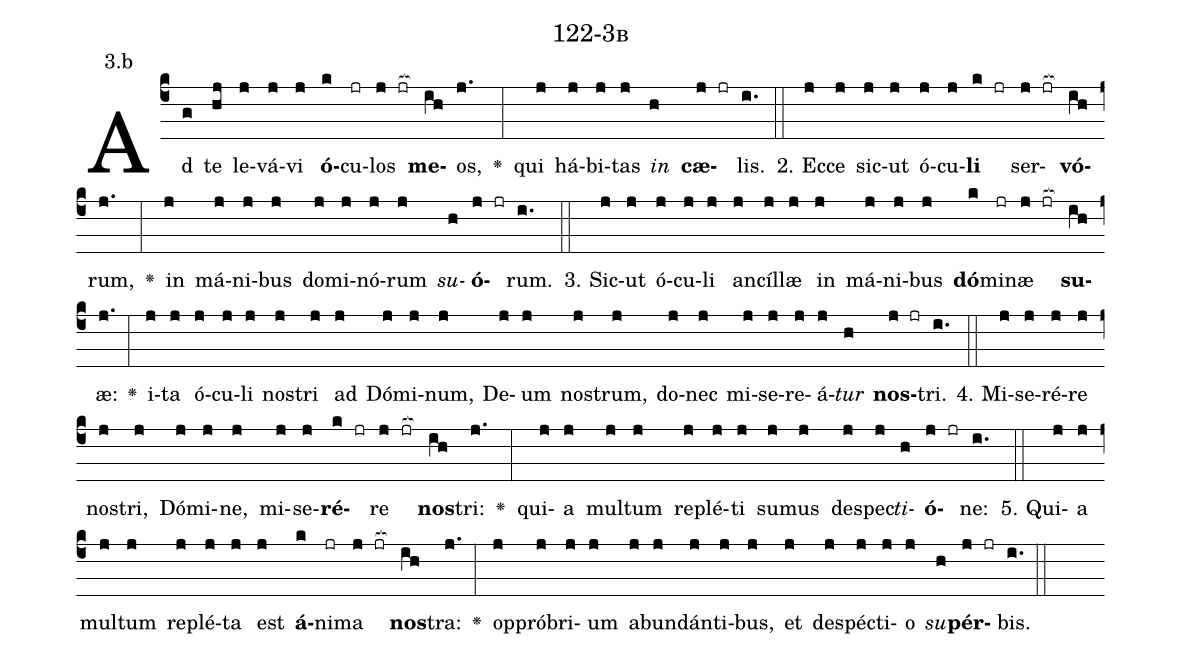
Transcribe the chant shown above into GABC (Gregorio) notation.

name: 122-3b;
annotation: 3.b;
%%
(c4)Ad(g) te(hj) le(j)vá(j)vi(j) <b>ó</b>(k)cu(jr)los(j jr[ocb:1{]) <b>me</b>(ih[ocb:0}])os,(j.) <v>\greheightstar</v>(:) qui(j) há(j)bi(j)tas(j) <i>in</i>(h) <b>cæ</b>(j jr)lis.(i.) (::)
2. Ec(j)ce(j) sic(j)ut(j) ó(j)cu(j)<b>li</b>(k jr) ser(j jr[ocb:1{])<b>vó</b>(ih[ocb:0}])rum,(j.) <v>\greheightstar</v>(:) in(j) má(j)ni(j)bus(j) do(j)mi(j)nó(j)rum(j) <i>su</i>(h)<b>ó</b>(j jr)rum.(i.) (::)
3. Sic(j)ut(j) ó(j)cu(j)li(j) an(j)cíl(j)læ(j) in(j) má(j)ni(j)bus(j) <b>dó</b>(k)mi(jr)næ(j jr[ocb:1{]) <b>su</b>(ih[ocb:0}])æ:(j.) <v>\greheightstar</v>(:) i(j)ta(j) ó(j)cu(j)li(j) nos(j)tri(j) ad(j) Dó(j)mi(j)num,(j) De(j)um(j) nos(j)trum,(j) do(j)nec(j) mi(j)se(j)re(j)á(j)<i>tur</i>(h) <b>nos</b>(j jr)tri.(i.) (::)
4. Mi(j)se(j)ré(j)re(j) nos(j)tri,(j) Dó(j)mi(j)ne,(j) mi(j)se(j)<b>ré</b>(k jr)re(j jr[ocb:1{]) <b>nos</b>(ih[ocb:0}])tri:(j.) <v>\greheightstar</v>(:) qui(j)a(j) mul(j)tum(j) re(j)plé(j)ti(j) su(j)mus(j) de(j)spec(j)<i>ti</i>(h)<b>ó</b>(j jr)ne:(i.) (::)
5. Qui(j)a(j) mul(j)tum(j) re(j)plé(j)ta(j) est(j) <b>á</b>(k)ni(jr)ma(j jr[ocb:1{]) <b>nos</b>(ih[ocb:0}])tra:(j.) <v>\greheightstar</v>(:) op(j)pró(j)bri(j)um(j) ab(j)un(j)dán(j)ti(j)bus,(j) et(j) de(j)spéc(j)ti(j)o(j) <i>su</i>(h)<b>pér</b>(j jr)bis.(i.) (::)
